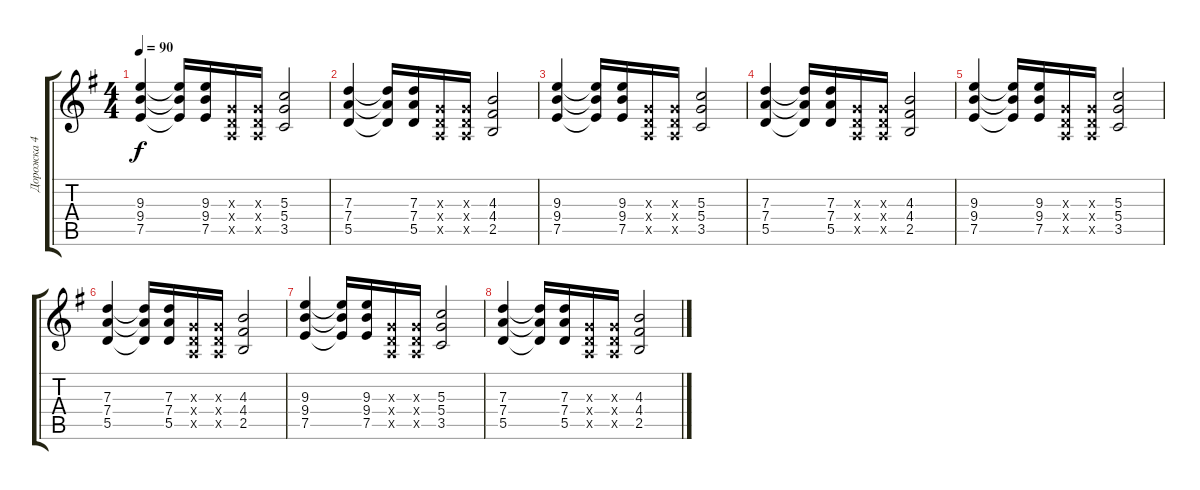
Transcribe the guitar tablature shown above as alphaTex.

\track ("Дорожка 4" "Дорожка 4") {instrument distortionguitar}
\staff {score tabs}
\tuning (E4 B3 G3 D3 A2 E2) {hide}
\ts (4 4)
\tempo 90
\clef g2
\ks g
(9.3 9.4 7.5).4{dy f volume 11 instrument distortionguitar} (9.3{t} 9.4{t} 7.5{t}).16 (9.3 9.4 7.5).16 (0.3{x} 0.4{x} 0.5{x}).16 (0.3{x} 0.4{x} 0.5{x}).16 (5.3 5.4 3.5).2 |
(7.3 7.4 5.5).4 (7.3{t} 7.4{t} 5.5{t}).16 (7.3 7.4 5.5).16 (0.3{x} 0.4{x} 0.5{x}).16 (0.3{x} 0.4{x} 0.5{x}).16 (4.3 4.4 2.5).2 |
(9.3 9.4 7.5).4 (9.3{t} 9.4{t} 7.5{t}).16 (9.3 9.4 7.5).16 (0.3{x} 0.4{x} 0.5{x}).16 (0.3{x} 0.4{x} 0.5{x}).16 (5.3 5.4 3.5).2 |
(7.3 7.4 5.5).4 (7.3{t} 7.4{t} 5.5{t}).16 (7.3 7.4 5.5).16 (0.3{x} 0.4{x} 0.5{x}).16 (0.3{x} 0.4{x} 0.5{x}).16 (4.3 4.4 2.5).2 |
(9.3 9.4 7.5).4{volume 10} (9.3{t} 9.4{t} 7.5{t}).16 (9.3 9.4 7.5).16 (0.3{x} 0.4{x} 0.5{x}).16 (0.3{x} 0.4{x} 0.5{x}).16 (5.3 5.4 3.5).2 |
(7.3 7.4 5.5).4 (7.3{t} 7.4{t} 5.5{t}).16 (7.3 7.4 5.5).16 (0.3{x} 0.4{x} 0.5{x}).16 (0.3{x} 0.4{x} 0.5{x}).16 (4.3 4.4 2.5).2 |
(9.3 9.4 7.5).4{volume 0} (9.3{t} 9.4{t} 7.5{t}).16 (9.3 9.4 7.5).16 (0.3{x} 0.4{x} 0.5{x}).16 (0.3{x} 0.4{x} 0.5{x}).16 (5.3 5.4 3.5).2 |
(7.3 7.4 5.5).4 (7.3{t} 7.4{t} 5.5{t}).16 (7.3 7.4 5.5).16 (0.3{x} 0.4{x} 0.5{x}).16 (0.3{x} 0.4{x} 0.5{x}).16 (4.3 4.4 2.5).2
